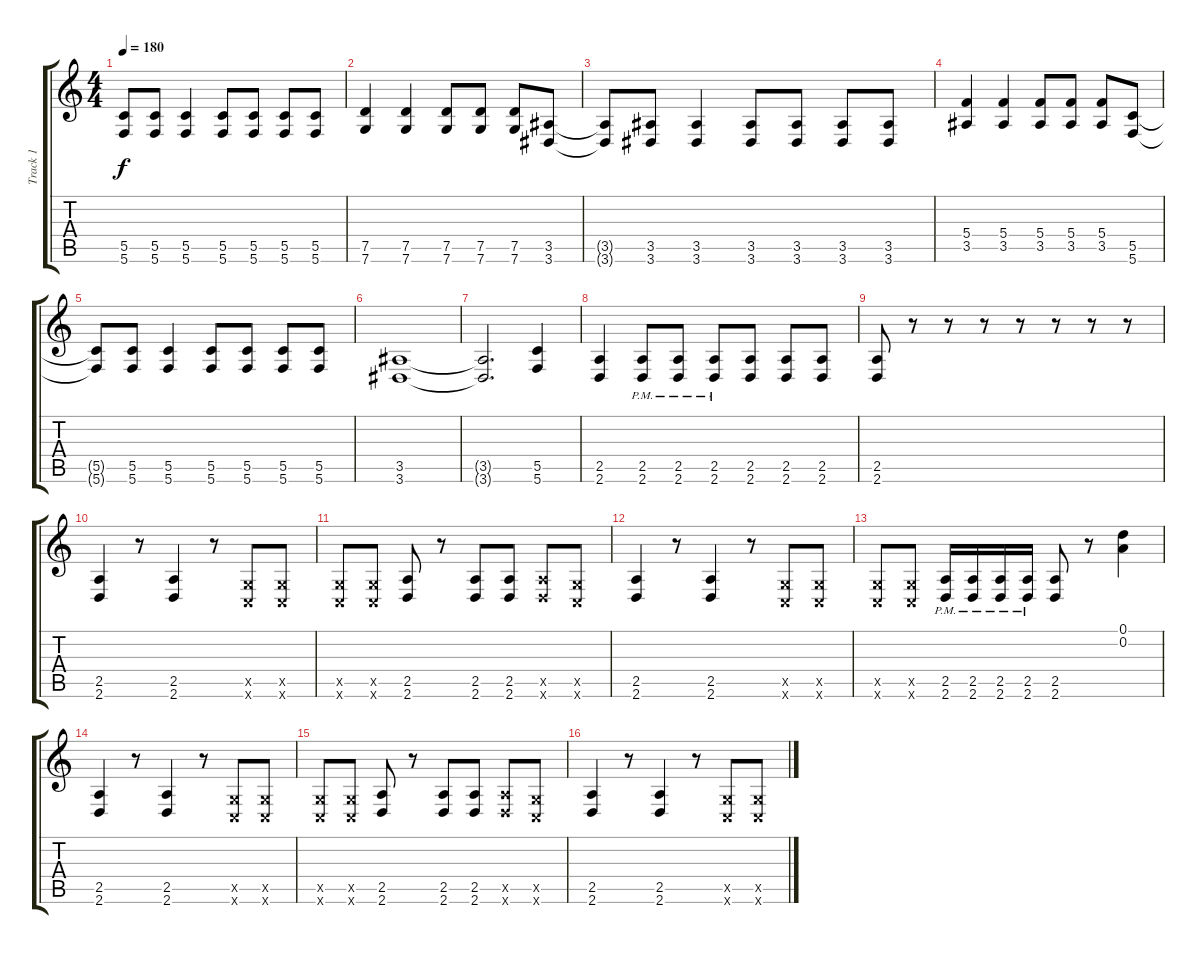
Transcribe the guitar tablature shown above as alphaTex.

\track ("Track 1" "Track 1") {instrument distortionguitar}
\staff {score tabs}
\tuning (D4 A3 F3 C3 G2 C2) {hide}
\ts (4 4)
\tempo 180
\clef g2
\ks c
(5.5{t} 5.6{t}).8{dy f} (5.5 5.6).8 (5.5 5.6).4 (5.5 5.6).8 (5.5 5.6).8 (5.5 5.6).8 (5.5 5.6).8 |
(7.5 7.6).4 (7.5 7.6).4 (7.5 7.6).8 (7.5 7.6).8 (7.5 7.6).8 (3.5 3.6).8 |
(3.5{t} 3.6{t}).8 (3.5 3.6).8 (3.5 3.6).4 (3.5 3.6).8 (3.5 3.6).8 (3.5 3.6).8 (3.5 3.6).8 |
(5.4 3.5).4 (5.4 3.5).4 (5.4 3.5).8 (5.4 3.5).8 (5.4 3.5).8 (5.5 5.6).8 |
(5.5{t} 5.6{t}).8 (5.5 5.6).8 (5.5 5.6).4 (5.5 5.6).8 (5.5 5.6).8 (5.5 5.6).8 (5.5 5.6).8 |
(3.5 3.6).1 |
(3.5{t} 3.6{t}).2{d} (5.5 5.6).4 |
(2.5 2.6).4 (2.5{pm} 2.6{pm}).8 (2.5{pm} 2.6{pm}).8 (2.5{pm} 2.6{pm}).8 (2.5 2.6).8 (2.5 2.6).8 (2.5 2.6).8 |
(2.5 2.6).8 r.8 r.8 r.8 r.8 r.8 r.8 r.8 |
(2.5 2.6).4 r.8 (2.5 2.6).4 r.8 (0.5{x} 0.6{x}).8 (0.5{x} 0.6{x}).8 |
(0.5{x} 0.6{x}).8 (0.5{x} 0.6{x}).8 (2.5 2.6).8 r.8 (2.5 2.6).8 (2.5 2.6).8 (2.5{x} 2.6{x}).8 (0.5{x} 0.6{x}).8 |
(2.5 2.6).4 r.8 (2.5 2.6).4 r.8 (0.5{x} 0.6{x}).8 (0.5{x} 0.6{x}).8 |
(0.5{x} 0.6{x}).8 (0.5{x} 0.6{x}).8 (2.5{pm} 2.6{pm}).16 (2.5{pm} 2.6{pm}).16 (2.5{pm} 2.6{pm}).16 (2.5{pm} 2.6{pm}).16 (2.5 2.6).8 r.8 (0.1 0.2).4 |
(2.5 2.6).4 r.8 (2.5 2.6).4 r.8 (0.5{x} 0.6{x}).8 (0.5{x} 0.6{x}).8 |
(0.5{x} 0.6{x}).8 (0.5{x} 0.6{x}).8 (2.5 2.6).8 r.8 (2.5 2.6).8 (2.5 2.6).8 (2.5{x} 2.6{x}).8 (0.5{x} 0.6{x}).8 |
(2.5 2.6).4 r.8 (2.5 2.6).4 r.8 (0.5{x} 0.6{x}).8 (0.5{x} 0.6{x}).8
